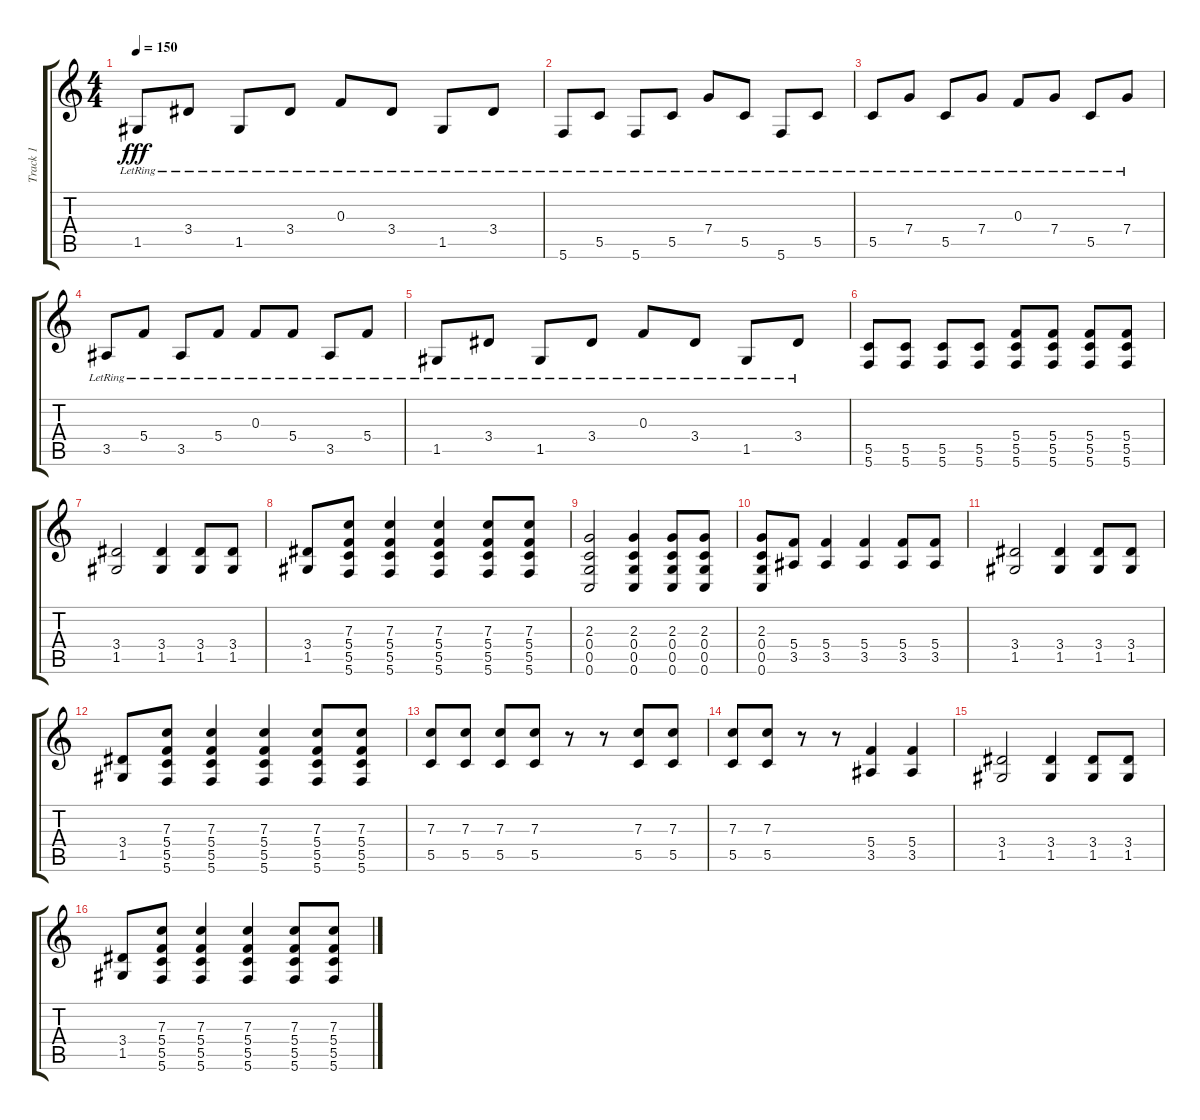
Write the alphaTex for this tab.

\track ("Track 1" "Track 1") {instrument overdrivenguitar}
\staff {score tabs}
\tuning (D4 A3 F3 C3 G2 C2) {hide}
\ts (4 4)
\tempo 150
\clef g2
\ks c
1.5{lr}.8{dy fff} 3.4{lr}.8 1.5{lr}.8 3.4{lr}.8 0.3{lr}.8 3.4{lr}.8 1.5{lr}.8 3.4{lr}.8 |
5.6{lr}.8 5.5{lr}.8 5.6{lr}.8 5.5{lr}.8 7.4{lr}.8 5.5{lr}.8 5.6{lr}.8 5.5{lr}.8 |
5.5{lr}.8 7.4{lr}.8 5.5{lr}.8 7.4{lr}.8 0.3{lr}.8 7.4{lr}.8 5.5{lr}.8 7.4{lr}.8 |
3.5{lr}.8 5.4{lr}.8 3.5{lr}.8 5.4{lr}.8 0.3{lr}.8 5.4{lr}.8 3.5{lr}.8 5.4{lr}.8 |
1.5{lr}.8 3.4{lr}.8 1.5{lr}.8 3.4{lr}.8 0.3{lr}.8 3.4{lr}.8 1.5{lr}.8 3.4{lr}.8 |
(5.5 5.6).8{instrument overdrivenguitar} (5.5 5.6).8 (5.5 5.6).8 (5.5 5.6).8 (5.4 5.5 5.6).8 (5.4 5.5 5.6).8 (5.4 5.5 5.6).8 (5.4 5.5 5.6).8 |
(3.4 1.5).2 (3.4 1.5).4 (3.4 1.5).8 (3.4 1.5).8 |
(3.4 1.5).8 (7.3 5.4 5.5 5.6).8 (7.3 5.4 5.5 5.6).4 (7.3 5.4 5.5 5.6).4 (7.3 5.4 5.5 5.6).8 (7.3 5.4 5.5 5.6).8 |
(2.3 0.4 0.5 0.6).2 (2.3 0.4 0.5 0.6).4 (2.3 0.4 0.5 0.6).8 (2.3 0.4 0.5 0.6).8 |
(2.3 0.4 0.5 0.6).8 (5.4 3.5).8 (5.4 3.5).4 (5.4 3.5).4 (5.4 3.5).8 (5.4 3.5).8 |
(3.4 1.5).2 (3.4 1.5).4 (3.4 1.5).8 (3.4 1.5).8 |
(3.4 1.5).8 (7.3 5.4 5.5 5.6).8 (7.3 5.4 5.5 5.6).4 (7.3 5.4 5.5 5.6).4 (7.3 5.4 5.5 5.6).8 (7.3 5.4 5.5 5.6).8 |
(7.3 5.5).8 (7.3 5.5).8 (7.3 5.5).8 (7.3 5.5).8 r.8 r.8 (7.3 5.5).8 (7.3 5.5).8 |
(7.3 5.5).8 (7.3 5.5).8 r.8 r.8 (5.4 3.5).4 (5.4 3.5).4 |
(3.4 1.5).2 (3.4 1.5).4 (3.4 1.5).8 (3.4 1.5).8 |
(3.4 1.5).8 (7.3 5.4 5.5 5.6).8 (7.3 5.4 5.5 5.6).4 (7.3 5.4 5.5 5.6).4 (7.3 5.4 5.5 5.6).8 (7.3 5.4 5.5 5.6).8
